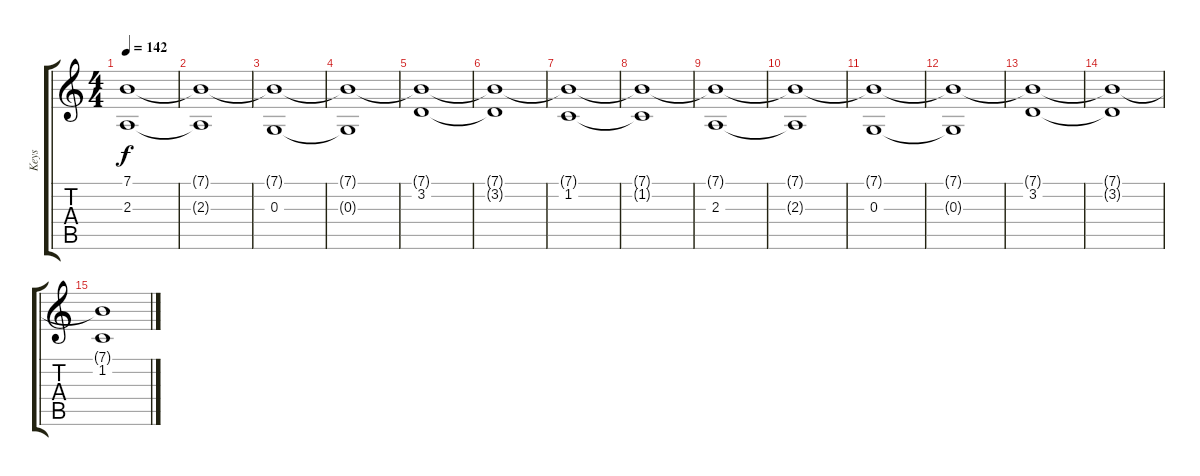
\track ("Keys" "Keys") {instrument pad4choir}
\staff {score tabs}
\tuning (E4 B3 G3 D3 A2 E2) {hide}
\ts (4 4)
\tempo 142
\clef g2
\ks c
(7.1 2.3).1{dy f volume 8} |
(7.1{t} 2.3{t}).1 |
(7.1{t} 0.3).1 |
(7.1{t} 0.3{t}).1 |
(7.1{t} 3.2).1 |
(7.1{t} 3.2{t}).1 |
(7.1{t} 1.2).1 |
(7.1{t} 1.2{t}).1 |
(7.1{t} 2.3).1 |
(7.1{t} 2.3{t}).1 |
(7.1{t} 0.3).1 |
(7.1{t} 0.3{t}).1 |
(7.1{t} 3.2).1 |
(7.1{t} 3.2{t}).1 |
(7.1{t} 1.2).1
